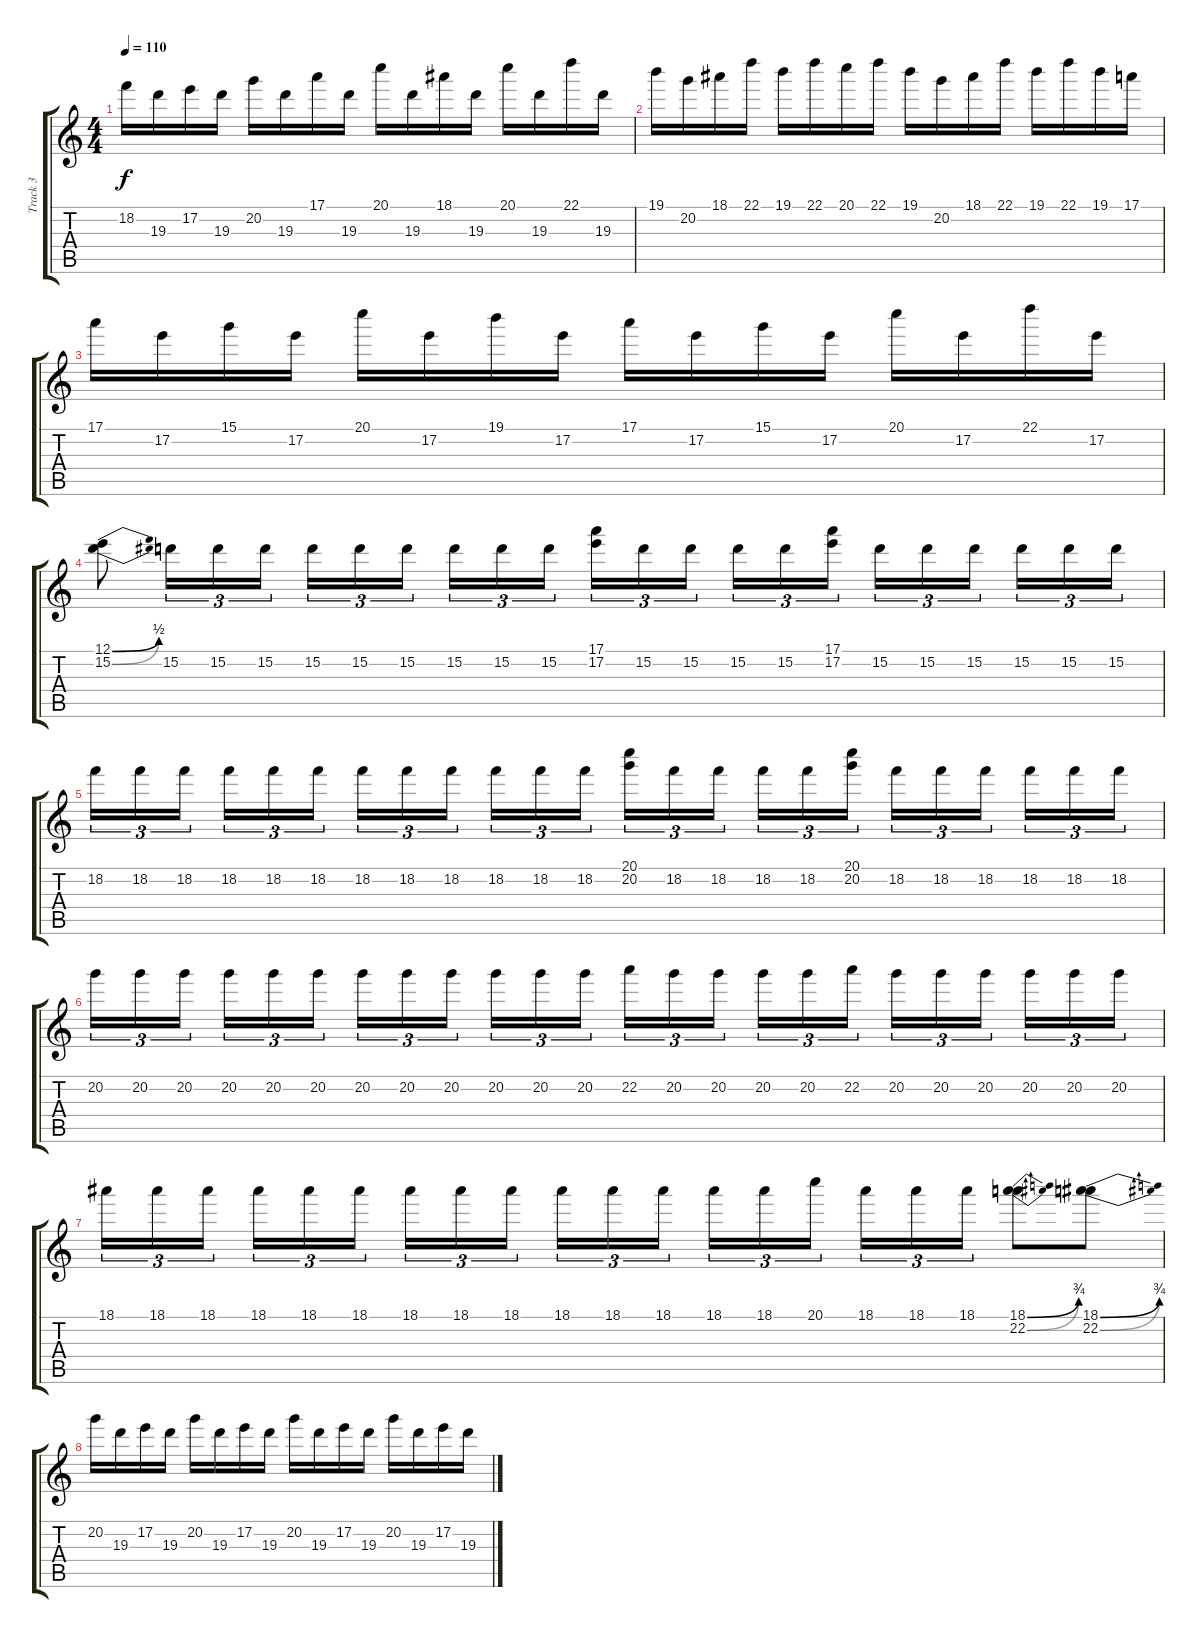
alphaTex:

\track ("Track 3" "Track 3") {instrument distortionguitar}
\staff {score tabs}
\tuning (E4 B3 G3 D3 A2 D2) {hide}
\ts (4 4)
\tempo 110
\clef g2
\ks c
18.2.16{dy f} 19.3.16 17.2.16 19.3.16 20.2.16 19.3.16 17.1.16 19.3.16 20.1.16 19.3.16 18.1.16 19.3.16 20.1.16 19.3.16 22.1.16 19.3.16 |
19.1.16 20.2.16 18.1.16 22.1.16 19.1.16 22.1.16 20.1.16 22.1.16 19.1.16 20.2.16 18.1.16 22.1.16 19.1.16 22.1.16 19.1.16 17.1.16 |
17.1.16 17.2.16 15.1.16 17.2.16 20.1.16 17.2.16 19.1.16 17.2.16 17.1.16 17.2.16 15.1.16 17.2.16 20.1.16 17.2.16 22.1.16 17.2.16 |
(12.1{be (bend 0 0 60 2)} 15.2{be (bend 0 0 60 2)}).8 15.2.16{tu (3 2)} 15.2.16{tu (3 2)} 15.2.16{tu (3 2)} 15.2.16{tu (3 2)} 15.2.16{tu (3 2)} 15.2.16{tu (3 2)} 15.2.16{tu (3 2)} 15.2.16{tu (3 2)} 15.2.16{tu (3 2)} (17.1 17.2).16{tu (3 2)} 15.2.16{tu (3 2)} 15.2.16{tu (3 2)} 15.2.16{tu (3 2)} 15.2.16{tu (3 2)} (17.1 17.2).16{tu (3 2)} 15.2.16{tu (3 2)} 15.2.16{tu (3 2)} 15.2.16{tu (3 2)} 15.2.16{tu (3 2)} 15.2.16{tu (3 2)} 15.2.16{tu (3 2)} |
18.2.16{tu (3 2)} 18.2.16{tu (3 2)} 18.2.16{tu (3 2)} 18.2.16{tu (3 2)} 18.2.16{tu (3 2)} 18.2.16{tu (3 2)} 18.2.16{tu (3 2)} 18.2.16{tu (3 2)} 18.2.16{tu (3 2)} 18.2.16{tu (3 2)} 18.2.16{tu (3 2)} 18.2.16{tu (3 2)} (20.1 20.2).16{tu (3 2)} 18.2.16{tu (3 2)} 18.2.16{tu (3 2)} 18.2.16{tu (3 2)} 18.2.16{tu (3 2)} (20.1 20.2).16{tu (3 2)} 18.2.16{tu (3 2)} 18.2.16{tu (3 2)} 18.2.16{tu (3 2)} 18.2.16{tu (3 2)} 18.2.16{tu (3 2)} 18.2.16{tu (3 2)} |
20.2.16{tu (3 2)} 20.2.16{tu (3 2)} 20.2.16{tu (3 2)} 20.2.16{tu (3 2)} 20.2.16{tu (3 2)} 20.2.16{tu (3 2)} 20.2.16{tu (3 2)} 20.2.16{tu (3 2)} 20.2.16{tu (3 2)} 20.2.16{tu (3 2)} 20.2.16{tu (3 2)} 20.2.16{tu (3 2)} 22.2.16{tu (3 2)} 20.2.16{tu (3 2)} 20.2.16{tu (3 2)} 20.2.16{tu (3 2)} 20.2.16{tu (3 2)} 22.2.16{tu (3 2)} 20.2.16{tu (3 2)} 20.2.16{tu (3 2)} 20.2.16{tu (3 2)} 20.2.16{tu (3 2)} 20.2.16{tu (3 2)} 20.2.16{tu (3 2)} |
18.1.16{tu (3 2)} 18.1.16{tu (3 2)} 18.1.16{tu (3 2)} 18.1.16{tu (3 2)} 18.1.16{tu (3 2)} 18.1.16{tu (3 2)} 18.1.16{tu (3 2)} 18.1.16{tu (3 2)} 18.1.16{tu (3 2)} 18.1.16{tu (3 2)} 18.1.16{tu (3 2)} 18.1.16{tu (3 2)} 18.1.16{tu (3 2)} 18.1.16{tu (3 2)} 20.1.16{tu (3 2)} 18.1.16{tu (3 2)} 18.1.16{tu (3 2)} 18.1.16{tu (3 2)} (18.1{be (bend 0 0 60 3)} 22.2{be (bend 0 0 60 3)}).8 (18.1{be (bend 0 0 60 3)} 22.2{be (bend 0 0 60 3)}).8 |
20.2.16 19.3.16 17.2.16 19.3.16 20.2.16 19.3.16 17.2.16 19.3.16 20.2.16 19.3.16 17.2.16 19.3.16 20.2.16 19.3.16 17.2.16 19.3.16
